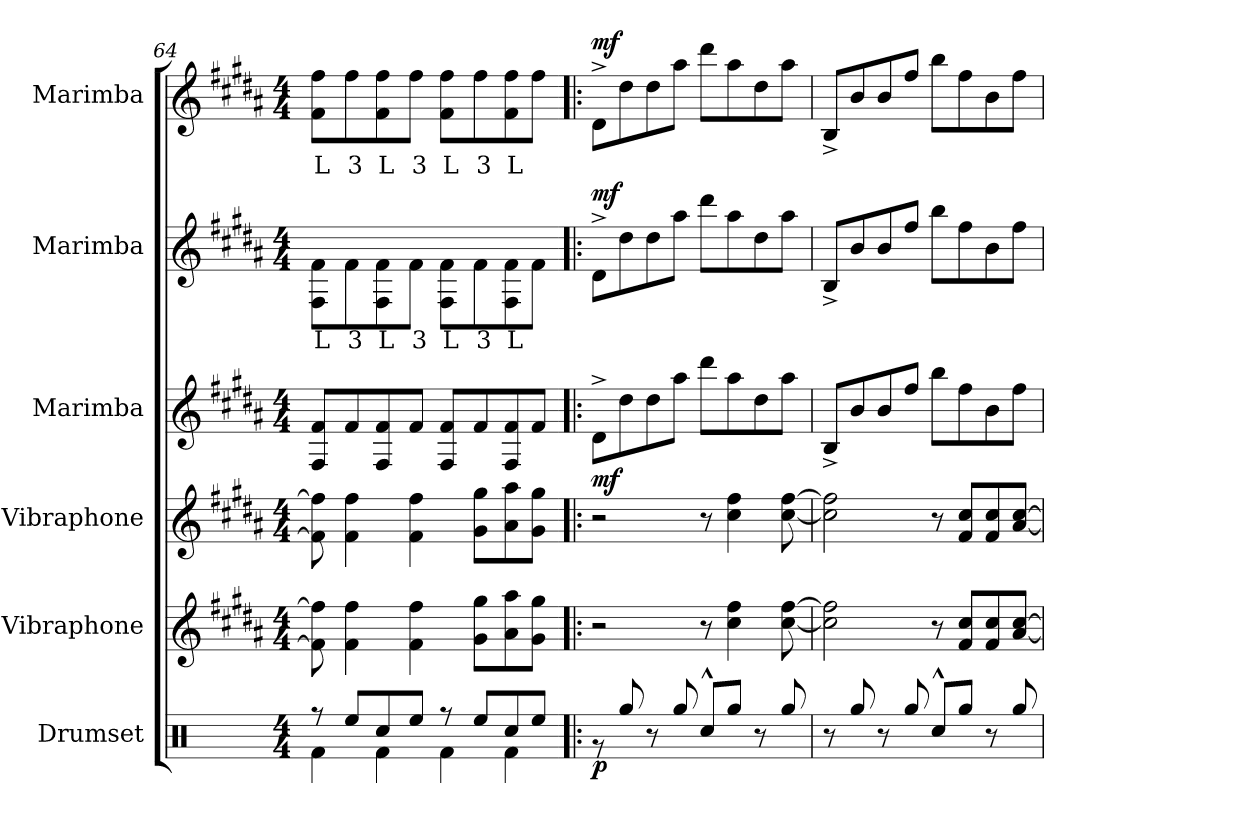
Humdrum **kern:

**kern	**dynam	**kern	**kern	**kern	**dynam	**kern	**text	**dynam	**kern	**text	**dynam
*part6	*part6	*part5	*part4	*part3	*part3	*part2	*part2	*part2	*part1	*part1	*part1
*staff6	*staff6	*staff5	*staff4	*staff3	*staff3	*staff2	*staff2	*staff2	*staff1	*staff1	*staff1
*I"Drumset	*	*I"Vibraphone	*I"Vibraphone	*I"Marimba	*	*I"Marimba	*	*	*I"Marimba	*	*
*I'Drs.	*	*I'Vib.	*I'Vib.	*I'Mrm.	*	*I'Mrm.	*	*	*I'Mrm.	*	*
*clefX	*	*clefG2	*clefG2	*clefG2	*	*clefG2	*	*	*clefG2	*	*
*k[]	*	*k[f#c#g#d#a#]	*k[f#c#g#d#a#]	*k[f#c#g#d#a#]	*	*k[f#c#g#d#a#]	*	*	*k[f#c#g#d#a#]	*	*
*M4/4	*	*M4/4	*M4/4	*M4/4	*	*M4/4	*	*	*M4/4	*	*
=64	=64	=64	=64	=64	=64	=64	=64	=64	=64	=64	=64
*^	*	*	*	*	*	*	*	*	*	*	*
!	!	!	!	!	!	!	!	!LO:LY:b	!	!	!LO:LY:b	!
8r	4Rf\	.	8f#\] 8ff#\]	8f#\] 8ff#\]	8F#/ 8f#/L	.	8F#\ 8f#\L	L	.	8f#\ 8ff#\L	L	.
!	!	!	!	!	!	!	!	!LO:LY:b	!	!	!LO:LY:b	!
8Ree/L	.	.	4f#\ 4ff#\	4f#\ 4ff#\	8f#/	.	8f#\	3	.	8ff#\	3	.
!	!	!	!	!	!	!	!	!LO:LY:b	!	!	!LO:LY:b	!
8Rcc/	4Rf\	.	.	.	8F#/ 8f#/	.	8F#\ 8f#\	L	.	8f#\ 8ff#\	L	.
!	!	!	!	!	!	!	!	!LO:LY:b	!	!	!LO:LY:b	!
8Ree/J	.	.	4f#\ 4ff#\	4f#\ 4ff#\	8f#/J	.	8f#\J	3	.	8ff#\J	3	.
!	!	!	!	!	!	!	!	!LO:LY:b	!	!	!LO:LY:b	!
8r	4Rf\	.	.	.	8F#/ 8f#/L	.	8F#\ 8f#\L	L	.	8f#\ 8ff#\L	L	.
!	!	!	!	!	!	!	!	!LO:LY:b	!	!	!LO:LY:b	!
8Ree/L	.	.	8g#\ 8gg#\L	8g#\ 8gg#\L	8f#/	.	8f#\	3	.	8ff#\	3	.
!	!	!	!	!	!	!	!	!LO:LY:b	!	!	!LO:LY:b	!
8Rcc/	4Rf\	.	8a#\ 8aa#\	8a#\ 8aa#\	8F#/ 8f#/	.	8F#\ 8f#\	L	.	8f#\ 8ff#\	L	.
8Ree/J	.	.	8g#\ 8gg#\J	8g#\ 8gg#\J	8f#/J	.	8f#\J	.	.	8ff#\J	.	.
*v	*v	*	*	*	*	*	*	*	*	*	*	*
!!LO:LB:g=z
=65!|:	=65!|:	=65!|:	=65!|:	=65!|:	=65!|:	=65!|:	=65!|:	=65!|:	=65!|:	=65!|:	=65!|:
!	!LO:DY:b	!	!	!	!LO:DY:b	!	!	!LO:DY:b	!	!	!LO:DY:b
8rg	p	2r	2r	8d#^\L	mf	8d#^\L	.	mf	8d#^\L	.	mf
8Rgg/	.	.	.	8dd#\	.	8dd#\	.	.	8dd#\	.	.
8r	.	.	.	8dd#\	.	8dd#\	.	.	8dd#\	.	.
8Rgg/	.	.	.	8aa#\J	.	8aa#\J	.	.	8aa#\J	.	.
8Rcc^^/L	.	8r	8r	8ddd#\L	.	8ddd#\L	.	.	8ddd#\L	.	.
8Rgg/J	.	4cc#\ 4ff#\	4cc#\ 4ff#\	8aa#\	.	8aa#\	.	.	8aa#\	.	.
8r	.	.	.	8dd#\	.	8dd#\	.	.	8dd#\	.	.
8Rgg/	.	[8cc#\ [8ff#\	[8cc#\ [8ff#\	8aa#\J	.	8aa#\J	.	.	8aa#\J	.	.
=66	=66	=66	=66	=66	=66	=66	=66	=66	=66	=66	=66
8r	.	2cc#\] 2ff#\]	2cc#\] 2ff#\]	8B^/L	.	8B^/L	.	.	8B^/L	.	.
8Rgg/	.	.	.	8b/	.	8b/	.	.	8b/	.	.
8r	.	.	.	8b/	.	8b/	.	.	8b/	.	.
8Rgg/	.	.	.	8ff#/J	.	8ff#/J	.	.	8ff#/J	.	.
8Rcc^^/L	.	8r	8r	8bb\L	.	8bb\L	.	.	8bb\L	.	.
8Rgg/J	.	8f#/ 8cc#/L	8f#/ 8cc#/L	8ff#\	.	8ff#\	.	.	8ff#\	.	.
8r	.	8f#/ 8cc#/	8f#/ 8cc#/	8b\	.	8b\	.	.	8b\	.	.
8Rgg/	.	[8a#/ [8cc#/J	[8a#/ [8cc#/J	8ff#\J	.	8ff#\J	.	.	8ff#\J	.	.
=	=	=	=	=	=	=	=	=	=	=	=
*-	*-	*-	*-	*-	*-	*-	*-	*-	*-	*-	*-
